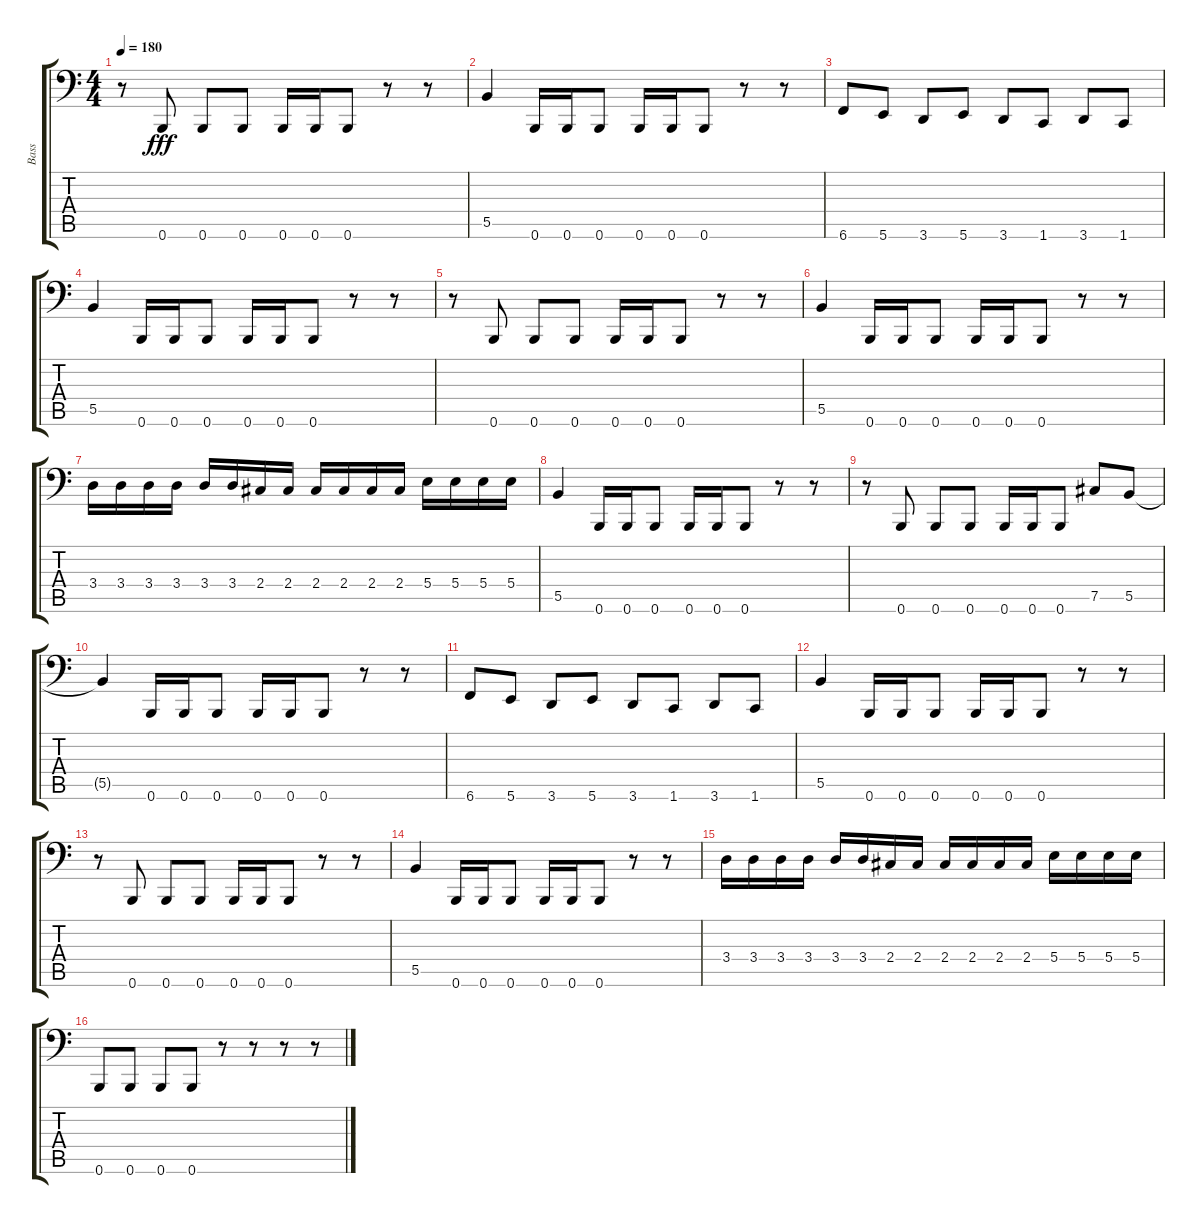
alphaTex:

\track ("Bass " "Bass ") {instrument electricbassfinger}
\staff {score tabs}
\tuning (Db3 Ab2 E2 B1 Gb1 B0) {hide}
\ts (4 4)
\tempo 180
\clef f4
\ks c
r.8{dy fff} 0.6.8 0.6.8 0.6.8 0.6.16 0.6.16 0.6.8 r.8 r.8 |
5.5.4 0.6.16 0.6.16 0.6.8 0.6.16 0.6.16 0.6.8 r.8 r.8 |
6.6.8 5.6.8 3.6.8 5.6.8 3.6.8 1.6.8 3.6.8 1.6.8 |
5.5.4 0.6.16 0.6.16 0.6.8 0.6.16 0.6.16 0.6.8 r.8 r.8 |
r.8 0.6.8 0.6.8 0.6.8 0.6.16 0.6.16 0.6.8 r.8 r.8 |
5.5.4 0.6.16 0.6.16 0.6.8 0.6.16 0.6.16 0.6.8 r.8 r.8 |
3.4.16 3.4.16 3.4.16 3.4.16 3.4.16 3.4.16 2.4.16 2.4.16 2.4.16 2.4.16 2.4.16 2.4.16 5.4.16 5.4.16 5.4.16 5.4.16 |
5.5.4 0.6.16 0.6.16 0.6.8 0.6.16 0.6.16 0.6.8 r.8 r.8 |
r.8 0.6.8 0.6.8 0.6.8 0.6.16 0.6.16 0.6.8 7.5.8 5.5.8 |
5.5{t}.4 0.6.16 0.6.16 0.6.8 0.6.16 0.6.16 0.6.8 r.8 r.8 |
6.6.8 5.6.8 3.6.8 5.6.8 3.6.8 1.6.8 3.6.8 1.6.8 |
5.5.4 0.6.16 0.6.16 0.6.8 0.6.16 0.6.16 0.6.8 r.8 r.8 |
r.8 0.6.8 0.6.8 0.6.8 0.6.16 0.6.16 0.6.8 r.8 r.8 |
5.5.4 0.6.16 0.6.16 0.6.8 0.6.16 0.6.16 0.6.8 r.8 r.8 |
3.4.16 3.4.16 3.4.16 3.4.16 3.4.16 3.4.16 2.4.16 2.4.16 2.4.16 2.4.16 2.4.16 2.4.16 5.4.16 5.4.16 5.4.16 5.4.16 |
0.6.8 0.6.8 0.6.8 0.6.8 r.8 r.8 r.8 r.8
